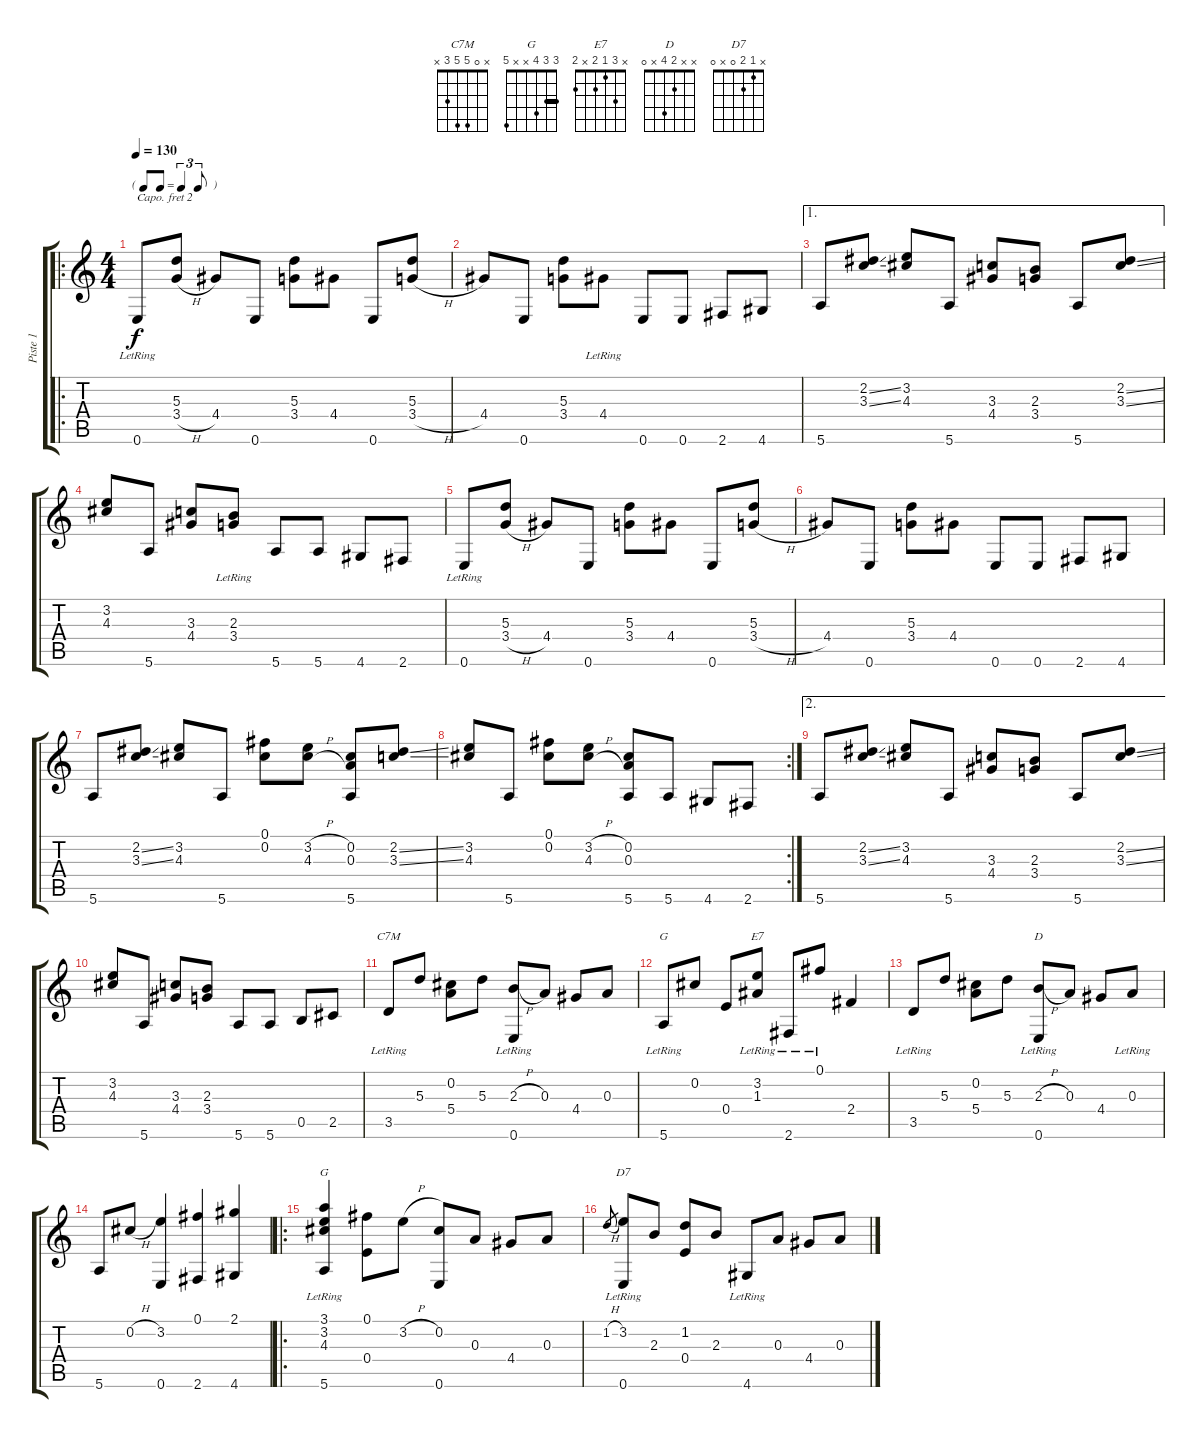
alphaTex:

\track ("Piste 1" "Piste 1") {instrument acousticguitarnylon}
\staff {score tabs}
\capo 2
\tuning (E4 B3 G3 D3 A2 D2) {hide}
\chord ("C7M" x 0 5 5 3 x)
\chord ("G" x 0 0 0 x 5)
\chord ("E7" x 3 1 2 x 2)
\chord ("D" x x 2 4 x 0)
\chord ("G" 3 3 4 x x 5) {barre 3}
\chord ("D7" x 1 2 0 x 0)
\ro
\ts (4 4)
\tf triplet8th
\tempo 130
\clef g2
\ks c
0.6{lr}.8{dy f} (5.3 3.4{h}).8 4.4.8 0.6.8 (5.3 3.4).8 4.4.8 0.6.8 (5.3 3.4{h}).8 |
4.4.8 0.6.8 (5.3 3.4).8 4.4{lr}.8 0.6.8 0.6.8 2.6.8 4.6.8 |
\ae 1
5.6.8 (2.2{ss} 3.3{ss}).8 (3.2 4.3).8 5.6.8 (3.3 4.4).8 (2.3 3.4).8 5.6.8 (2.2{ss} 3.3{ss}).8 |
(3.2 4.3).8 5.6.8 (3.3 4.4).8 (2.3{lr} 3.4{lr}).8 5.6.8 5.6.8 4.6.8 2.6.8 |
0.6{lr}.8 (5.3 3.4{h}).8 4.4.8 0.6.8 (5.3 3.4).8 4.4.8 0.6.8 (5.3 3.4{h}).8 |
4.4.8 0.6.8 (5.3 3.4).8 4.4.8 0.6.8 0.6.8 2.6.8 4.6.8 |
5.6.8 (2.2{ss} 3.3{ss}).8 (3.2 4.3).8 5.6.8 (0.1 0.2).8 (3.2{h} 4.3{h}).8 (0.2 0.3 5.6).8 (2.2{ss} 3.3{ss}).8 |
\rc 2
(3.2 4.3).8 5.6.8 (0.1 0.2).8 (3.2{h} 4.3{h}).8 (0.2 0.3 5.6).8 5.6.8 4.6.8 2.6.8 |
\ae 2
5.6.8 (2.2{ss} 3.3{ss}).8 (3.2 4.3).8 5.6.8 (3.3 4.4).8 (2.3 3.4).8 5.6.8 (2.2{ss} 3.3{ss}).8 |
(3.2 4.3).8 5.6.8 (3.3 4.4).8 (2.3 3.4).8 5.6.8 5.6.8 0.5.8 2.5.8 |
3.5{lr}.8{ch "C7M"} 5.3.8 (0.2 5.4).8 5.3.8 (2.3{h} 0.6{lr}).8 0.3.8 4.4.8 0.3.8 |
5.6{lr}.8{ch "G"} 0.2.8 0.4.8 (3.2{lr} 1.3{lr}).8{ch "E7"} 2.6{lr}.8 0.1{lr}.8 2.4.4 |
3.5{lr}.8 5.3.8 (0.2 5.4).8 5.3.8 (2.3{h} 0.6{lr}).8{ch "D"} 0.3.8 4.4.8 0.3{lr}.8 |
5.6.8 0.2{h}.8 (3.2 0.6).4 (0.1 2.6).4 (2.1 4.6).4 |
\ro
(3.1 3.2 4.3 5.6{lr}).4{ch "G"} (0.1 0.4).8 3.2{h}.8 (0.2 0.6).8 0.3.8 4.4.8 0.3.8 |
1.2{h}.8{gr} (3.2 0.6{lr}).8{ch "D7"} 2.3.8 (1.2 0.4).8 2.3.8 4.6{lr}.8 0.3.8 4.4.8 0.3.8
